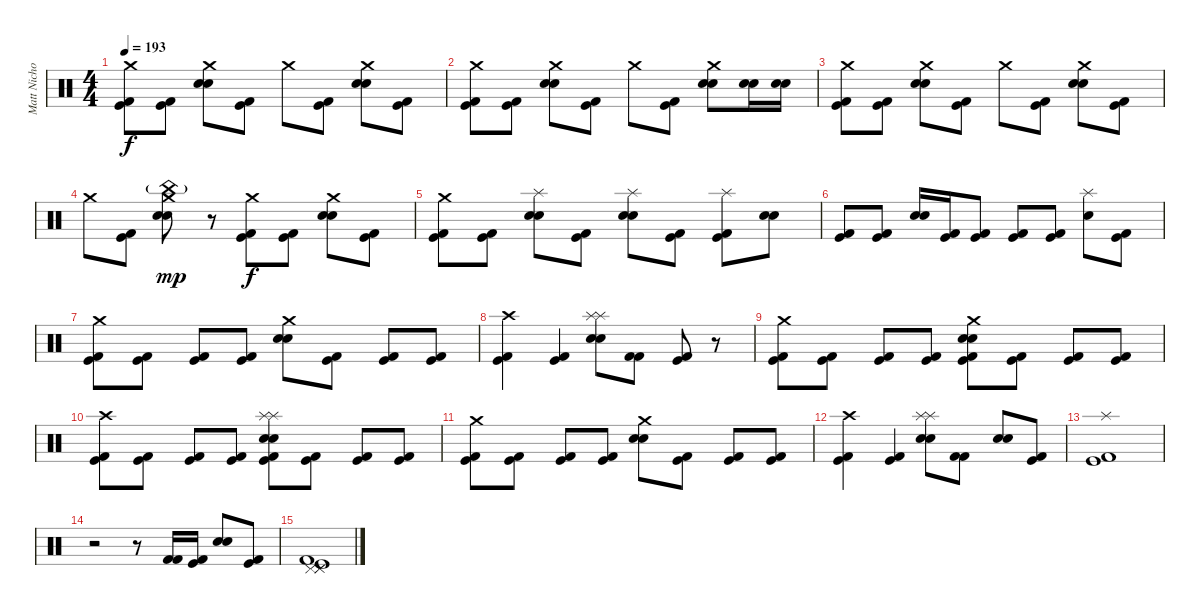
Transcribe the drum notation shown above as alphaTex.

\track ("Matt Nicholls" "Matt Nicho") {instrument percussion}
\staff {score}
\articulation defaults
\ts (4 4)
\tempo 193
\clef neutral
\ks c
("Crash medium (hit)" "Kick (hit)" "Kick (hit) 2").8{dy f} ("Kick (hit)" "Kick (hit) 2").8 ("Crash medium (hit)" "Electric Snare (hit)" "Snare (hit) 2").8 ("Kick (hit)" "Kick (hit) 2").8 "Crash medium (hit)".8 ("Kick (hit)" "Kick (hit) 2").8 ("Crash medium (hit)" "Electric Snare (hit)" "Snare (hit) 2").8 ("Kick (hit)" "Kick (hit) 2").8 |
("Crash medium (hit)" "Kick (hit)" "Kick (hit) 2").8 ("Kick (hit)" "Kick (hit) 2").8 ("Crash medium (hit)" "Electric Snare (hit)" "Snare (hit) 2").8 ("Kick (hit)" "Kick (hit) 2").8 "Crash medium (hit)".8 ("Kick (hit)" "Kick (hit) 2").8 ("Crash medium (hit)" "Electric Snare (hit)" "Snare (hit) 2").8 ("Electric Snare (hit)" "Snare (hit) 2").16 ("Electric Snare (hit)" "Snare (hit) 2").16 |
("Crash medium (hit)" "Kick (hit)" "Kick (hit) 2").8 ("Kick (hit)" "Kick (hit) 2").8 ("Crash medium (hit)" "Electric Snare (hit)" "Snare (hit) 2").8 ("Kick (hit)" "Kick (hit) 2").8 "Crash medium (hit)".8 ("Kick (hit)" "Kick (hit) 2").8 ("Crash medium (hit)" "Electric Snare (hit)" "Snare (hit) 2").8 ("Kick (hit)" "Kick (hit) 2").8 |
"Crash medium (hit)".8 ("Kick (hit)" "Kick (hit) 2").8 ("China (hit)"{g} "Crash medium (hit)" "Electric Snare (hit)" "Snare (hit) 2").8{dy mp} r.8 ("Crash medium (hit)" "Kick (hit)" "Kick (hit) 2").8{dy f} ("Kick (hit)" "Kick (hit) 2").8 ("Crash medium (hit)" "Electric Snare (hit)" "Snare (hit) 2").8 ("Kick (hit)" "Kick (hit) 2").8 |
("Crash medium (hit)" "Kick (hit)" "Kick (hit) 2").8 ("Kick (hit)" "Kick (hit) 2").8 ("Splash (hit)" "Electric Snare (hit)" "Snare (hit) 2").8 ("Kick (hit)" "Kick (hit) 2").8 ("Splash (hit)" "Electric Snare (hit)" "Snare (hit) 2").8 ("Kick (hit)" "Kick (hit) 2").8 ("Splash (hit)" "Kick (hit)" "Kick (hit) 2").8 ("Electric Snare (hit)" "Snare (hit) 2").8 |
("Kick (hit)" "Kick (hit) 2").8 ("Kick (hit)" "Kick (hit) 2").8 ("Electric Snare (hit)" "Snare (hit) 2").16 ("Kick (hit)" "Kick (hit) 2").16 ("Kick (hit)" "Kick (hit) 2").8 ("Kick (hit)" "Kick (hit) 2").8 ("Kick (hit)" "Kick (hit) 2").8 ("Splash (hit)" "Snare (hit) 2").8 ("Kick (hit)" "Kick (hit) 2").8 |
("Crash medium (hit)" "Kick (hit)" "Kick (hit) 2").8 ("Kick (hit)" "Kick (hit) 2").8 ("Kick (hit)" "Kick (hit) 2").8 ("Kick (hit)" "Kick (hit) 2").8 ("Crash medium (hit)" "Electric Snare (hit)" "Snare (hit) 2").8 ("Kick (hit)" "Kick (hit) 2").8 ("Kick (hit)" "Kick (hit) 2").8 ("Kick (hit)" "Kick (hit) 2").8 |
("Crash high (hit)" "Kick (hit)" "Kick (hit) 2").4 ("Kick (hit)" "Kick (hit) 2").4 ("Splash (hit)" "Splash (hit)" "Electric Snare (hit)" "Snare (hit) 2").8 ("Kick (hit) 2" "Kick (hit) 2").8 ("Kick (hit)" "Kick (hit) 2").8 r.8 |
("Crash medium (hit)" "Kick (hit)" "Kick (hit) 2").8 ("Kick (hit)" "Kick (hit) 2").8 ("Kick (hit)" "Kick (hit) 2").8 ("Kick (hit)" "Kick (hit) 2").8 ("Crash medium (hit)" "Electric Snare (hit)" "Snare (hit) 2" "Kick (hit)" "Kick (hit) 2").8 ("Kick (hit)" "Kick (hit) 2").8 ("Kick (hit)" "Kick (hit) 2").8 ("Kick (hit)" "Kick (hit) 2").8 |
("Crash high (hit)" "Kick (hit)" "Kick (hit) 2").8 ("Kick (hit)" "Kick (hit) 2").8 ("Kick (hit)" "Kick (hit) 2").8 ("Kick (hit)" "Kick (hit) 2").8 ("Splash (hit)" "Splash (hit)" "Electric Snare (hit)" "Snare (hit) 2" "Kick (hit)" "Kick (hit) 2").8 ("Kick (hit)" "Kick (hit) 2").8 ("Kick (hit)" "Kick (hit) 2").8 ("Kick (hit)" "Kick (hit) 2").8 |
("Crash medium (hit)" "Kick (hit)" "Kick (hit) 2").8 ("Kick (hit)" "Kick (hit) 2").8 ("Kick (hit)" "Kick (hit) 2").8 ("Kick (hit)" "Kick (hit) 2").8 ("Crash medium (hit)" "Electric Snare (hit)" "Snare (hit) 2").8 ("Kick (hit)" "Kick (hit) 2").8 ("Kick (hit)" "Kick (hit) 2").8 ("Kick (hit)" "Kick (hit) 2").8 |
("Crash high (hit)" "Kick (hit)" "Kick (hit) 2").4 ("Kick (hit)" "Kick (hit) 2").4 ("Splash (hit)" "Splash (hit)" "Electric Snare (hit)" "Snare (hit) 2").8 ("Kick (hit) 2" "Kick (hit) 2").8 ("Electric Snare (hit)" "Snare (hit) 2").8 ("Kick (hit)" "Kick (hit) 2").8 |
("Splash (hit)" "Kick (hit)" "Kick (hit) 2").1 |
r.2 r.8 ("Kick (hit) 2" "Kick (hit) 2").16 ("Kick (hit)" "Kick (hit) 2").16 ("Electric Snare (hit)" "Snare (hit) 2").8 ("Kick (hit)" "Kick (hit) 2").8 |
("Pedal Hi-Hat (hit)" "Pedal Hi-Hat (hit)" "Pedal Hi-Hat (hit)" "Kick (hit)" "Kick (hit) 2").1
